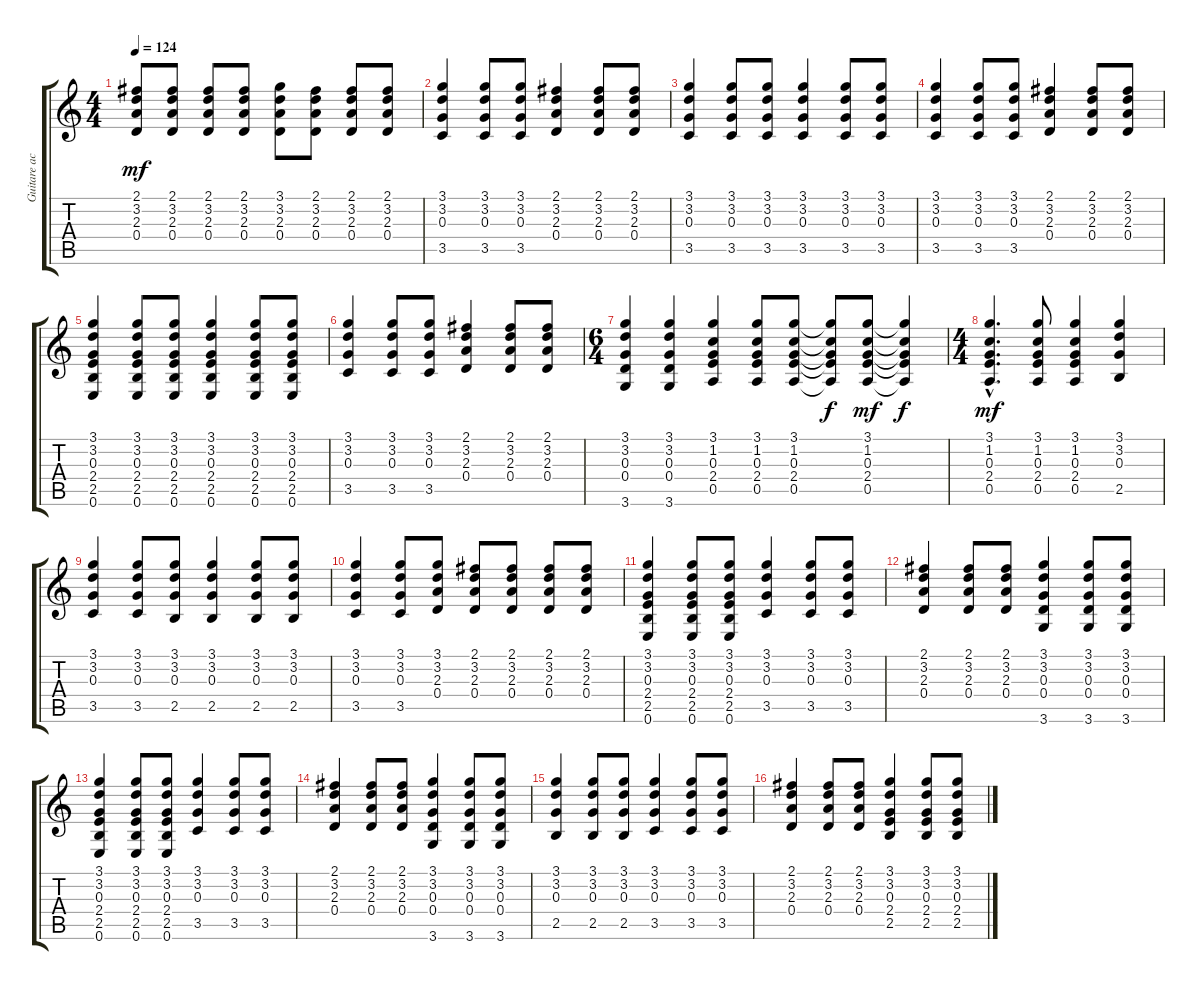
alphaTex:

\track ("Guitare acoustique" "Guitare ac") {instrument acousticguitarsteel}
\staff {score tabs}
\tuning (E4 B3 G3 D3 A2 E2) {hide}
\ts (4 4)
\tempo 124
\clef g2
\ks c
(2.1 3.2 2.3 0.4).8{dy mf} (2.1 3.2 2.3 0.4).8 (2.1 3.2 2.3 0.4).8 (2.1 3.2 2.3 0.4).8 (3.1 3.2 2.3 0.4).8 (2.1 3.2 2.3 0.4).8 (2.1 3.2 2.3 0.4).8 (2.1 3.2 2.3 0.4).8 |
(3.1 3.2 0.3 3.5).4 (3.1 3.2 0.3 3.5).8 (3.1 3.2 0.3 3.5).8 (2.1 3.2 2.3 0.4).4 (2.1 3.2 2.3 0.4).8 (2.1 3.2 2.3 0.4).8 |
(3.1 3.2 0.3 3.5).4 (3.1 3.2 0.3 3.5).8 (3.1 3.2 0.3 3.5).8 (3.1 3.2 0.3 3.5).4 (3.1 3.2 0.3 3.5).8 (3.1 3.2 0.3 3.5).8 |
(3.1 3.2 0.3 3.5).4 (3.1 3.2 0.3 3.5).8 (3.1 3.2 0.3 3.5).8 (2.1 3.2 2.3 0.4).4 (2.1 3.2 2.3 0.4).8 (2.1 3.2 2.3 0.4).8 |
(3.1 3.2 0.3 2.4 2.5 0.6).4 (3.1 3.2 0.3 2.4 2.5 0.6).8 (3.1 3.2 0.3 2.4 2.5 0.6).8 (3.1 3.2 0.3 2.4 2.5 0.6).4 (3.1 3.2 0.3 2.4 2.5 0.6).8 (3.1 3.2 0.3 2.4 2.5 0.6).8 |
(3.1 3.2 0.3 3.5).4 (3.1 3.2 0.3 3.5).8 (3.1 3.2 0.3 3.5).8 (2.1 3.2 2.3 0.4).4 (2.1 3.2 2.3 0.4).8 (2.1 3.2 2.3 0.4).8 |
\ts (6 4)
(3.1 3.2 0.3 0.4 3.6).4 (3.1 3.2 0.3 0.4 3.6).4 (3.1 1.2 0.3 2.4 0.5).4 (3.1 1.2 0.3 2.4 0.5).8 (3.1 1.2 0.3 2.4 0.5).8 (3.1{t} 1.2{t} 0.3{t} 2.4{t} 0.5{t}).8{dy f} (3.1 1.2 0.3 2.4 0.5).8{dy mf} (3.1{t} 1.2{t} 0.3{t} 2.4{t} 0.5{t}).4{dy f} |
\ts (4 4)
(3.1{hac} 1.2{hac} 0.3{hac} 2.4{hac} 0.5{hac}).4{d dy mf} (3.1 1.2 0.3 2.4 0.5).8 (3.1 1.2 0.3 2.4 0.5).4 (3.1 3.2 0.3 2.5).4 |
(3.1 3.2 0.3 3.5).4 (3.1 3.2 0.3 3.5).8 (3.1 3.2 0.3 2.5).8 (3.1 3.2 0.3 2.5).4 (3.1 3.2 0.3 2.5).8 (3.1 3.2 0.3 2.5).8 |
(3.1 3.2 0.3 3.5).4 (3.1 3.2 0.3 3.5).8 (3.1 3.2 2.3 0.4).8 (2.1 3.2 2.3 0.4).8 (2.1 3.2 2.3 0.4).8 (2.1 3.2 2.3 0.4).8 (2.1 3.2 2.3 0.4).8 |
(3.1 3.2 0.3 2.4 2.5 0.6).4 (3.1 3.2 0.3 2.4 2.5 0.6).8 (3.1 3.2 0.3 2.4 2.5 0.6).8 (3.1 3.2 0.3 3.5).4 (3.1 3.2 0.3 3.5).8 (3.1 3.2 0.3 3.5).8 |
(2.1 3.2 2.3 0.4).4 (2.1 3.2 2.3 0.4).8 (2.1 3.2 2.3 0.4).8 (3.1 3.2 0.3 0.4 3.6).4 (3.1 3.2 0.3 0.4 3.6).8 (3.1 3.2 0.3 0.4 3.6).8 |
(3.1 3.2 0.3 2.4 2.5 0.6).4 (3.1 3.2 0.3 2.4 2.5 0.6).8 (3.1 3.2 0.3 2.4 2.5 0.6).8 (3.1 3.2 0.3 3.5).4 (3.1 3.2 0.3 3.5).8 (3.1 3.2 0.3 3.5).8 |
(2.1 3.2 2.3 0.4).4 (2.1 3.2 2.3 0.4).8 (2.1 3.2 2.3 0.4).8 (3.1 3.2 0.3 0.4 3.6).4 (3.1 3.2 0.3 0.4 3.6).8 (3.1 3.2 0.3 0.4 3.6).8 |
(3.1 3.2 0.3 2.5).4 (3.1 3.2 0.3 2.5).8 (3.1 3.2 0.3 2.5).8 (3.1 3.2 0.3 3.5).4 (3.1 3.2 0.3 3.5).8 (3.1 3.2 0.3 3.5).8 |
(2.1 3.2 2.3 0.4).4 (2.1 3.2 2.3 0.4).8 (2.1 3.2 2.3 0.4).8 (3.1 3.2 0.3 2.4 2.5).4 (3.1 3.2 0.3 2.4 2.5).8 (3.1 3.2 0.3 2.4 2.5).8
